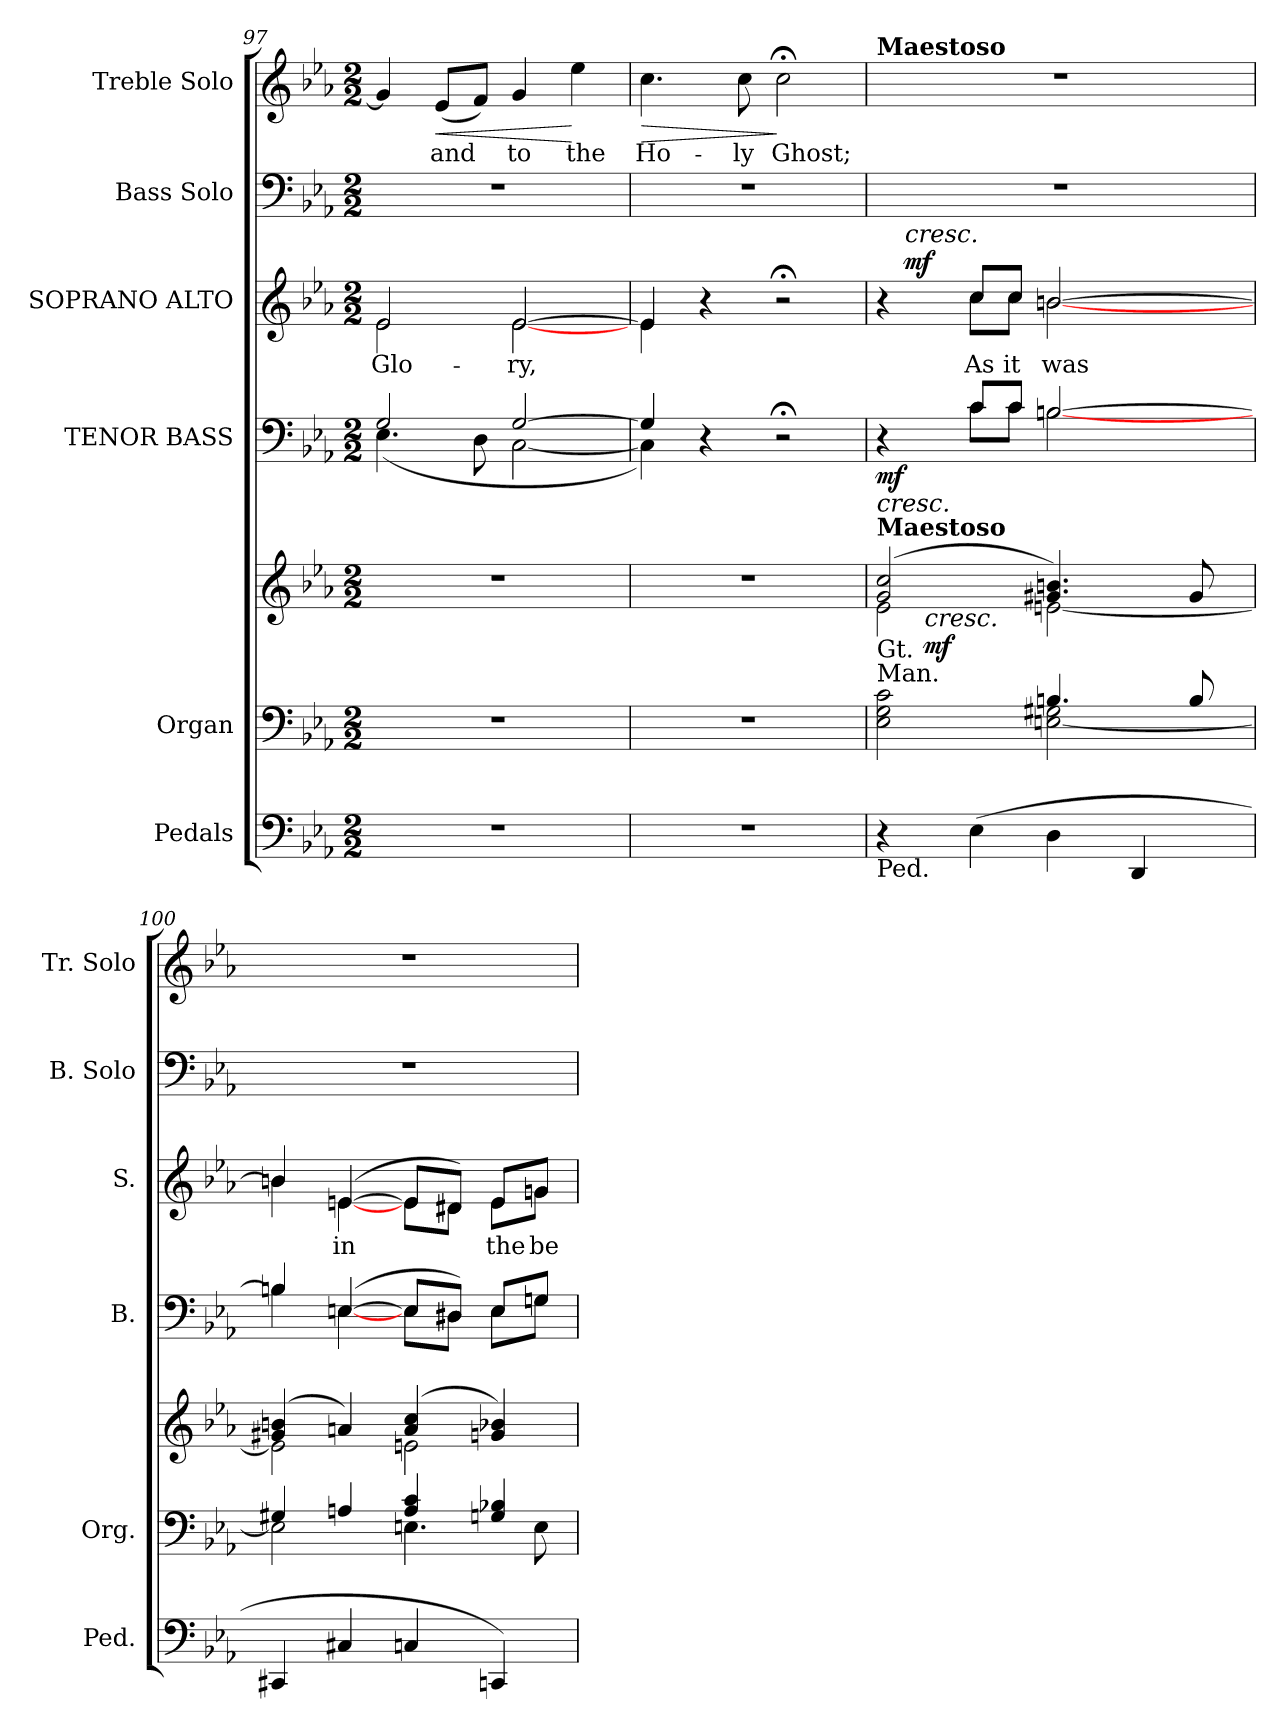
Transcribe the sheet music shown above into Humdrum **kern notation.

**kern	**kern	**kern	**dynam	**kern	**dynam	**kern	**text	**dynam	**kern	**kern	**text	**dynam
*part6	*part5	*part5	*part5	*part4	*part4	*part3	*part3	*part3	*part2	*part1	*part1	*part1
*staff7	*staff6	*staff5	*staff5/6	*staff4	*staff4	*staff3	*staff3	*staff3	*staff2	*staff1	*staff1	*staff1
*I"Pedals	*I"Organ	*	*	*I"TENOR BASS	*	*I"SOPRANO ALTO	*	*	*I"Bass Solo	*I"Treble Solo	*	*
*I'Ped.	*I'Org.	*	*	*I'B.	*	*I'S.	*	*	*I'B. Solo	*I'Tr. Solo	*	*
*clefF4	*clefF4	*clefG2	*	*clefF4	*	*clefG2	*	*	*clefF4	*clefG2	*	*
*k[b-e-a-]	*k[b-e-a-]	*k[b-e-a-]	*	*k[b-e-a-]	*	*k[b-e-a-]	*	*	*k[b-e-a-]	*k[b-e-a-]	*	*
*E-:	*E-:	*E-:	*	*E-:	*	*E-:	*	*	*E-:	*E-:	*	*
*M2/2	*M2/2	*M2/2	*	*M2/2	*	*M2/2	*	*	*M2/2	*M2/2	*	*
=97	=97	=97	=97	=97	=97	=97	=97	=97	=97	=97	=97	=97
*	*	*	*	*^	*	*	*	*	*	*	*	*
!	!	!	!	!	!	!	!	!LO:LY:b:color=#000000	!	!	!	!	!
*	*	*	*	*	*	*	*^	*	*	*	*	*	*
1r	1r	1r	.	2Gi/	(4.E-i\	.	2e-i/	2e-i\	Glo-	.	1r	4gi/]	.	.
!	!	!	!	!	!	!	!	!	!	!	!	!	!LO:LY:b:color=#000000	!LO:HP:b
.	.	.	.	.	.	.	.	.	.	.	.	(8e-i/L	and	<
.	.	.	.	.	8Di\	.	.	.	.	.	.	8fi/J)	.	.
!	!	!	!	!	!	!	!	!	!LO:LY:b:color=#000000	!	!	!	!	!
!	!	!	!	!	!	!	!	!	!	!	!	!	!LO:LY:b:color=#000000	!
.	.	.	.	[2Gi/	[2Ci\	.	[2e-i/	[2e-i\	-ry,	.	.	4gi/	to	.
!	!	!	!	!	!	!	!	!	!	!	!	!	!LO:LY:b:color=#000000	!
.	.	.	.	.	.	.	.	.	.	.	.	4ee-i\	the	[
=98	=98	=98	=98	=98	=98	=98	=98	=98	=98	=98	=98	=98	=98	=98
!	!	!	!	!	!	!	!	!	!	!	!	!	!LO:LY:b:color=#000000	!LO:HP:b
1r	1r	1r	.	4Gi/]	4Ci\])	.	4e-i/]	4e-i\	.	.	1r	4.cci\	Ho-	>
.	.	.	.	4r	4ryy	.	4r	4ryy	.	.	.	.	.	.
!	!	!	!	!	!	!	!	!	!	!	!	!	!LO:LY:b:color=#000000	!
.	.	.	.	.	.	.	.	.	.	.	.	8cci\	-ly	.
!	!	!	!	!	!	!	!	!	!	!	!	!	!LO:LY:b:color=#000000	!
.	.	.	.	2r;	2ryy	.	2r;	2ryy	.	.	.	2cc;i\	Ghost;	]
*	*	*	*	*	*	*	*v	*v	*	*	*	*	*	*
!!LO:PB:g=z
=99	=99	=99	=99	=99	=99	=99	=99	=99	=99	=99	=99	=99	=99
*	*	*MM70	*	*	*	*	*	*	*	*	*MM70	*	*
*	*^	*^	*	*	*	*	*^	*	*	*	*	*	*
*	*	*	*	*^	*	*	*	*	*	*^	*	*	*	*	*	*
!	!	!	!	!	!	!	!	!	!	!	!	!	!	!	!	!LO:TX:a:B:t=Maestoso	!	!
!	!	!	!	!	!	!	!LO:TX:b:i:t=cresc.	!	!	!	!	!	!	!	!	!	!	!
!	!	!	!LO:TX:a:B:t=Maestoso	!	!	!	!	!	!	!	!	!	!	!	!	!	!	!
!	!LO:TX:a:t=Man.	!	!	!	!	!	!	!	!	!	!	!	!	!	!	!	!	!
!	!LO:TX:t=Gt.	!	!	!	!	!	!	!	!	!	!	!	!	!	!	!	!	!
!LO:TX:b:t=Ped.	!	!	!	!	!	!	!	!	!	!	!	!	!	!	!	!	!	!
4r	2E-i\ 2Gi 2ci	2ryy	(2gi/ 2cci	2e-i\	16ryy	.	4r	4ryy	mf	4r	4ryy	16ryy	.	.	1r	1r	.	.
.	.	.	.	.	64ryy	.	.	.	.	.	.	512ryy	.	.	.	.	.	.
!	!	!	!	!	!	!	!	!	!	!	!	!LO:TX:a:i:t=cresc.	!	!	!	!	!	!
.	.	.	.	.	.	.	.	.	.	.	.	2ryy	.	mf	.	.	.	.
.	.	.	.	.	128ryy	.	.	.	.	.	.	.	.	.	.	.	.	.
.	.	.	.	.	512ryy	.	.	.	.	.	.	.	.	.	.	.	.	.
!	!	!	!	!	!LO:TX:b:i:t=cresc.	!	!	!	!	!	!	!	!	!	!	!	!	!
.	.	.	.	.	2ryy	mf	.	.	.	.	.	.	.	.	.	.	.	.
!	!	!	!	!	!	!	!	!	!	!	!	!	!LO:LY:b:color=#000000	!	!	!	!	!
(4E-i\	.	.	.	.	.	.	8ci/L	8ci\L	.	8cci/L	8cci\L	.	As	.	.	.	.	.
!	!	!	!	!	!	!	!	!	!	!	!	!	!LO:LY:b:color=#000000	!	!	!	!	!
.	.	.	.	.	.	.	8ci/J	8ci\J	.	8cci/J	8cci\J	.	it	.	.	.	.	.
!	!	!	!	!	!	!	!	!	!	!	!	!	!LO:LY:b:color=#000000	!	!	!	!	!
4Di\	4.Bni/	[2Eni\ 2G#Xi	4.g#Xi/ 4.bni)	[2eni\	.	.	[2Bni/	[2Bi\	.	[2bni/	[2bi\	.	was	.	.	.	.	.
.	.	.	.	.	.	.	.	.	.	.	.	4ryy	.	.	.	.	.	.
.	.	.	.	.	4ryy	.	.	.	.	.	.	.	.	.	.	.	.	.
4DDi/	.	.	.	.	.	.	.	.	.	.	.	.	.	.	.	.	.	.
.	.	.	.	.	.	.	.	.	.	.	.	8ryy	.	.	.	.	.	.
.	.	.	.	.	8ryy	.	.	.	.	.	.	.	.	.	.	.	.	.
.	8Bi/	.	8g#i/	.	.	.	.	.	.	.	.	.	.	.	.	.	.	.
.	.	.	.	.	.	.	.	.	.	.	.	32ryy	.	.	.	.	.	.
.	.	.	.	.	32ryy	.	.	.	.	.	.	.	.	.	.	.	.	.
.	.	.	.	.	.	.	.	.	.	.	.	64...ryy	.	.	.	.	.	.
.	.	.	.	.	256.ryy	.	.	.	.	.	.	.	.	.	.	.	.	.
*	*	*	*	*v	*v	*	*	*	*	*	*v	*v	*	*	*	*	*	*
=100	=100	=100	=100	=100	=100	=100	=100	=100	=100	=100	=100	=100	=100	=100	=100	=100
4CC#Xi/	4G#Xi/	2Ei\]	(4g#Xi/ 4bni	2ei\]	.	4Bi/]	4Bi\	.	4bi/]	4bi\	.	.	1r	1r	.	.
!	!	!	!	!	!	!	!	!	!	!	!LO:LY:b:color=#000000	!	!	!	!	!
4C#Xi/	4Ani/	.	4ani/)	.	.	([4Eni/	[4Ei\	.	([4eni/	[4ei\	in	.	.	.	.	.
4Cni/	4Ai/ 4ci	4.Eni\	(4ai/ 4cci	2eni\	.	8Ei/L]	8Ei\L	.	8ei/L]	8ei\L	.	.	.	.	.	.
.	.	.	.	.	.	8D#Xi/J)	8D#i\J	.	8d#Xi/J)	8d#i\J	.	.	.	.	.	.
!	!	!	!	!	!	!	!	!	!	!	!LO:LY:b:color=#000000	!	!	!	!	!
4CCni/)	4Gni/ 4B-Xi	.	4gni/ 4b-Xi)	.	.	8Ei/L	8Ei\L	.	8ei/L	8ei\L	the	.	.	.	.	.
!	!	!	!	!	!	!	!	!	!	!	!LO:LY:b:color=#000000	!	!	!	!	!
.	.	8Ei\	.	.	.	8Gni/J	8Gni\J	.	8gni/J	8gni\J	be-	.	.	.	.	.
*	*v	*v	*	*	*	*v	*v	*	*v	*v	*	*	*	*	*	*
*	*	*v	*v	*	*	*	*	*	*	*	*	*	*
=	=	=	=	=	=	=	=	=	=	=	=	=
*-	*-	*-	*-	*-	*-	*-	*-	*-	*-	*-	*-	*-
